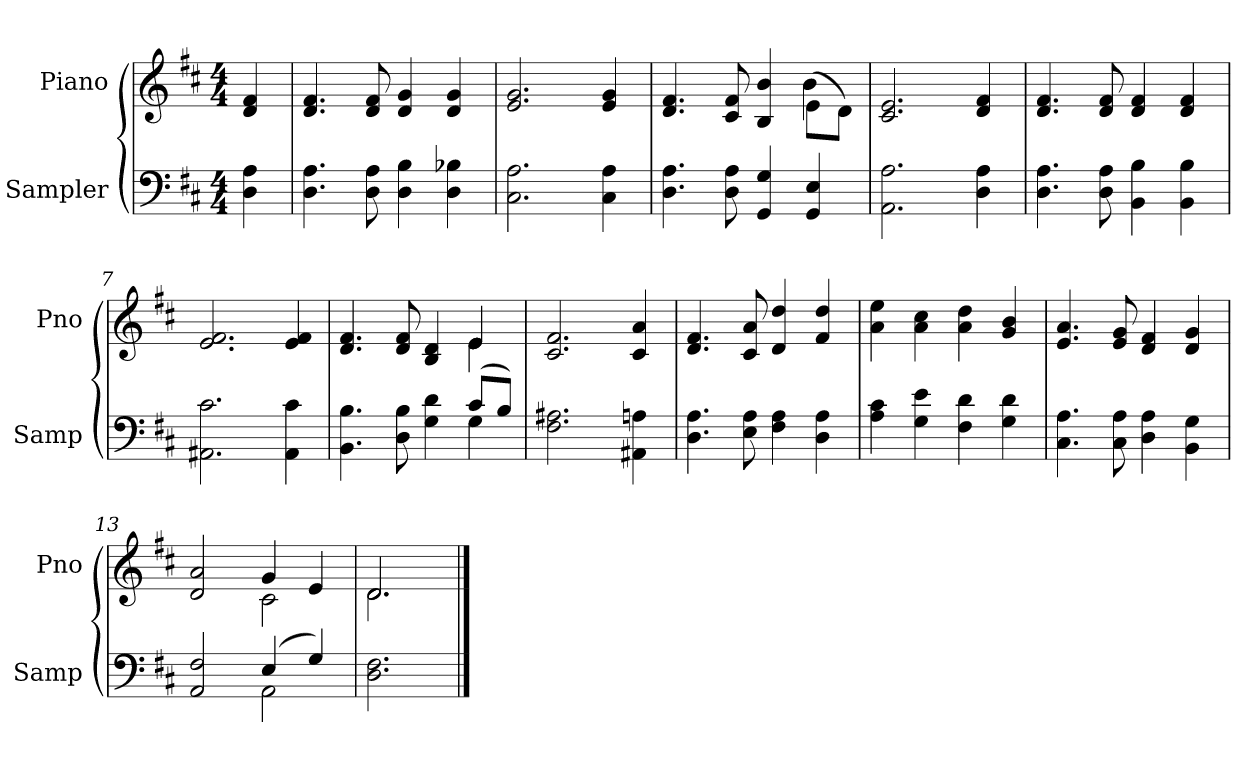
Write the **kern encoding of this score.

**kern	**kern
*part2	*part1
*staff2	*staff1
*I"Sampler	*I"Piano
*I'Samp	*I'Pno
*clefF4	*clefG2
*k[f#c#]	*k[f#c#]
*D:	*D:
*M4/4	*M4/4
=1	=1
4D 4A	4d 4f#
=2	=2
4.D 4.A	4.d 4.f#
8D 8A	8d 8f#
4D 4B	4d 4g
4D 4B-X	4d 4g
=3	=3
2.C# 2.A	2.e 2.g
4C# 4A	4e 4g
=4	=4
*	*^
4.D 4.A	4.d 4.f#	2.ryy
8D 8A	8c# 8f#	.
4GG 4G	4B 4b	.
4GG 4E	(8e\L	4b
.	8d\J)	.
*	*v	*v
=5	=5
2.AA 2.A	2.c# 2.e
4D 4A	4d 4f#
=6	=6
4.D 4.A	4.d 4.f#
8D 8A	8d 8f#
4BB 4B	4d 4f#
4BB 4B	4d 4f#
=7	=7
2.AA#X 2.c#	2.e 2.f#
4AA# 4c#	4e 4f#
=8	=8
*^	*^
4.BB 4.B	2.ryy	4.d 4.f#	2.ryy
8D 8B	.	8d 8f#	.
4G 4d	.	4B 4d	.
(8c#/L	4G	4e/	4e
8B/J)	.	.	.
*v	*v	*	*
*	*v	*v
=9	=9
2.F# 2.A#X	2.c# 2.f#
4AA#X 4An	4c# 4a
=10	=10
4.D 4.A	4.d 4.f#
8E 8A	8c# 8a
4F# 4A	4d 4dd
4D 4A	4f# 4dd
=11	=11
4A 4c#	4a 4ee
4G 4e	4a 4cc#
4F# 4d	4a 4dd
4G 4d	4g 4b
=12	=12
4.C# 4.A	4.e 4.a
8C# 8A	8e 8g
4D 4A	4d 4f#
4BB 4G	4d 4g
=13	=13
*^	*^
2AA 2F#	2ryy	2d 2a	2ryy
(4E/	2AA	4g/	2c#
4G/)	.	4e/	.
*v	*v	*	*
=14	=14	=14
2.D 2.F#	2.d/	2.d
*	*v	*v
==	==
*-	*-
